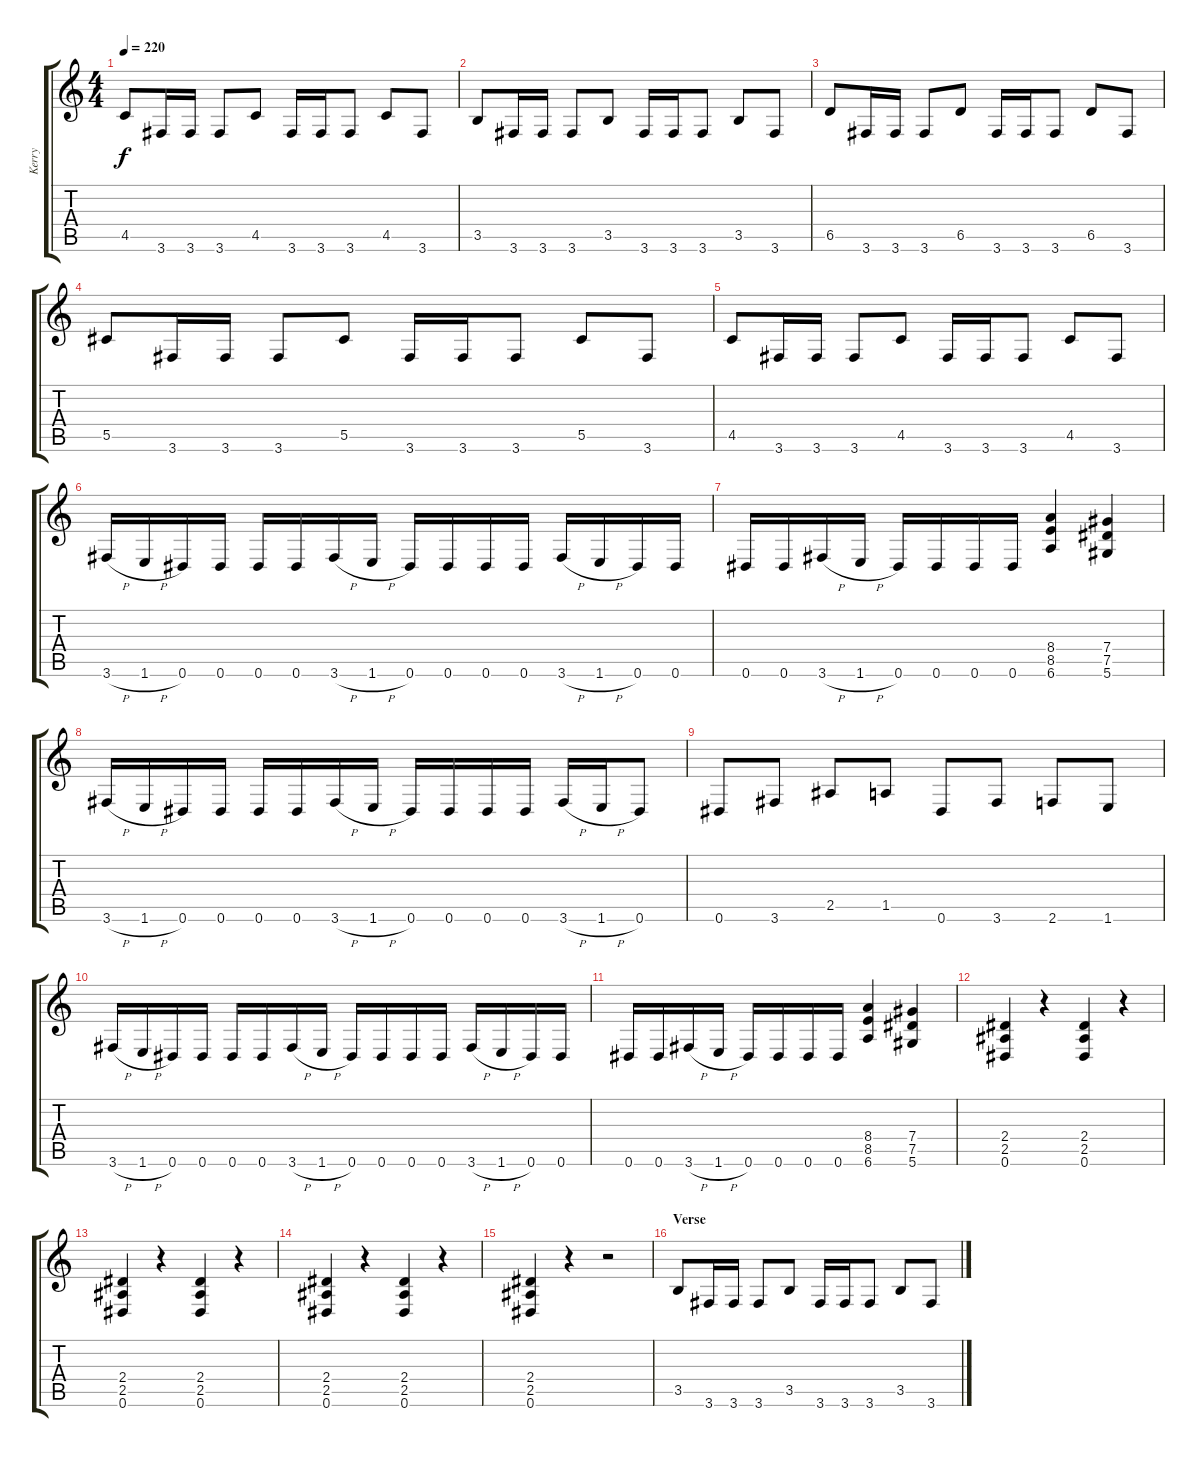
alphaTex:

\track ("Kerry" "Kerry") {instrument distortionguitar}
\staff {score tabs}
\tuning (Eb4 Bb3 Gb3 Db3 Ab2 Eb2) {hide}
\ts (4 4)
\tempo 220
\clef g2
\ks c
4.5.8{dy f} 3.6.16 3.6.16 3.6.8 4.5.8 3.6.16 3.6.16 3.6.8 4.5.8 3.6.8 |
3.5.8 3.6.16 3.6.16 3.6.8 3.5.8 3.6.16 3.6.16 3.6.8 3.5.8 3.6.8 |
6.5.8 3.6.16 3.6.16 3.6.8 6.5.8 3.6.16 3.6.16 3.6.8 6.5.8 3.6.8 |
5.5.8 3.6.16 3.6.16 3.6.8 5.5.8 3.6.16 3.6.16 3.6.8 5.5.8 3.6.8 |
4.5.8 3.6.16 3.6.16 3.6.8 4.5.8 3.6.16 3.6.16 3.6.8 4.5.8 3.6.8 |
3.6{h}.16 1.6{h}.16 0.6.16 0.6.16 0.6.16 0.6.16 3.6{h}.16 1.6{h}.16 0.6.16 0.6.16 0.6.16 0.6.16 3.6{h}.16 1.6{h}.16 0.6.16 0.6.16 |
0.6.16 0.6.16 3.6{h}.16 1.6{h}.16 0.6.16 0.6.16 0.6.16 0.6.16 (8.4 8.5 6.6).4 (7.4 7.5 5.6).4 |
3.6{h}.16 1.6{h}.16 0.6.16 0.6.16 0.6.16 0.6.16 3.6{h}.16 1.6{h}.16 0.6.16 0.6.16 0.6.16 0.6.16 3.6{h}.16 1.6{h}.16 0.6.8 |
0.6.8 3.6.8 2.5.8 1.5.8 0.6.8 3.6.8 2.6.8 1.6.8 |
3.6{h}.16 1.6{h}.16 0.6.16 0.6.16 0.6.16 0.6.16 3.6{h}.16 1.6{h}.16 0.6.16 0.6.16 0.6.16 0.6.16 3.6{h}.16 1.6{h}.16 0.6.16 0.6.16 |
0.6.16 0.6.16 3.6{h}.16 1.6{h}.16 0.6.16 0.6.16 0.6.16 0.6.16 (8.4 8.5 6.6).4 (7.4 7.5 5.6).4 |
(2.4 2.5 0.6).4 r.4 (2.4 2.5 0.6).4 r.4 |
(2.4 2.5 0.6).4 r.4 (2.4 2.5 0.6).4 r.4 |
(2.4 2.5 0.6).4 r.4 (2.4 2.5 0.6).4 r.4 |
(2.4 2.5 0.6).4 r.4 r.2 |
\section ("" "Verse")
3.5.8 3.6.16 3.6.16 3.6.8 3.5.8 3.6.16 3.6.16 3.6.8 3.5.8 3.6.8
